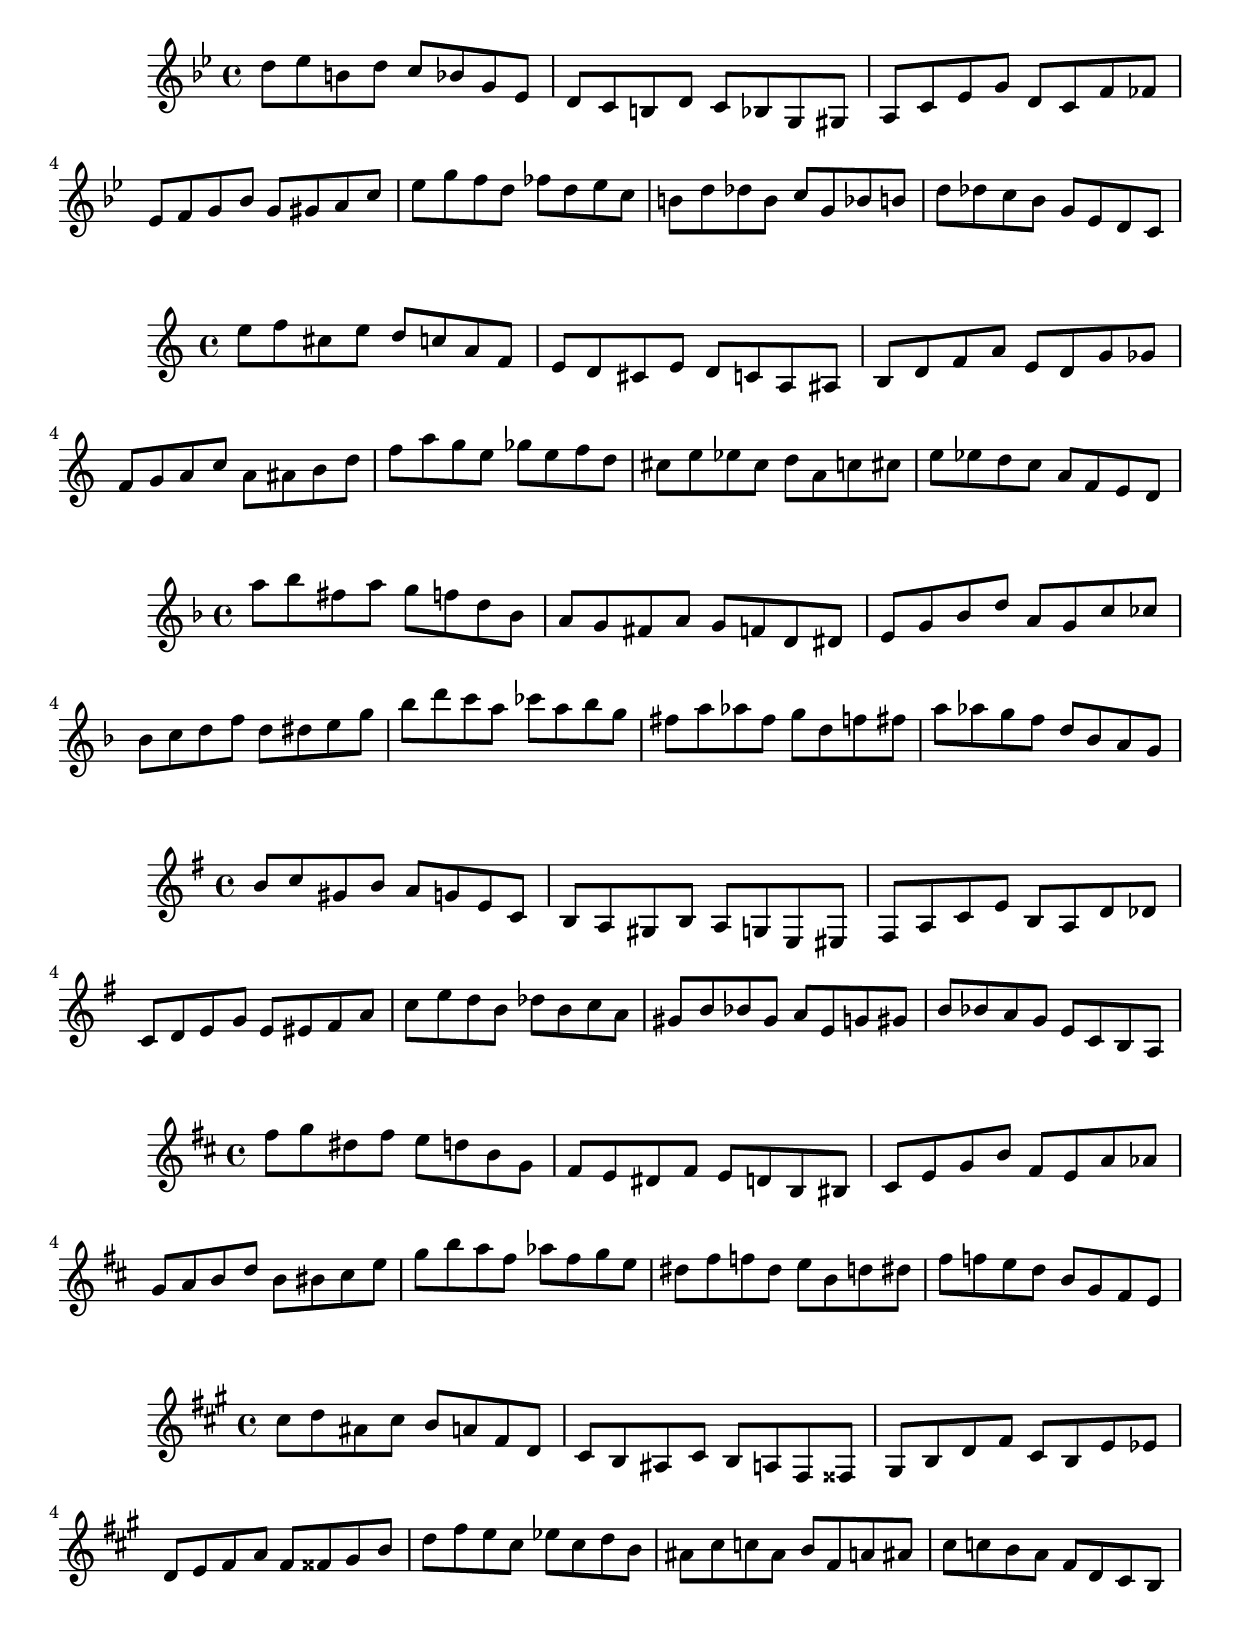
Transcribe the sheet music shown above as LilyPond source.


\relative c'' {
  \clef treble
  \time 4/4
  \key bes \major

d8 es b d c bes g es
d c b d c bes g gis
a c ees g d c f fes
ees f g bes g gis a c
es g f d fes d es c
b d des b c g bes b
d des c bes g es d c


}

\relative c'' {
  \clef treble
  \time 4/4
  \transpose bes c' {
    \relative c'' {
      \key bes \major

d8 es b d c bes g es
d c b d c bes g gis
a c ees g d c f fes
ees f g bes g gis a c
es g f d fes d es c
b d des b c g bes b
d des c bes g es d c


    }
  }
}


\relative c'' {
  \clef treble
  \time 4/4
  \transpose bes f'' {
    \relative c' {
      \key bes \major

d8 es b d c bes g es
d c b d c bes g gis
a c ees g d c f fes
ees f g bes g gis a c
es g f d fes d es c
b d des b c g bes b
d des c bes g es d c


    }
  }
}

\relative c'' {
  \clef treble
  \time 4/4
  \transpose bes g' {
    \relative c' {
      \key bes \major

d8 es b d c bes g es
d c b d c bes g gis
a c ees g d c f fes
ees f g bes g gis a c
es g f d fes d es c
b d des b c g bes b
d des c bes g es d c


    }
  }
}

\relative c'' {
  \clef treble
  \time 4/4
  \transpose bes d' {
    \relative c'' {
      \key bes \major

d8 es b d c bes g es
d c b d c bes g gis
a c ees g d c f fes
ees f g bes g gis a c
es g f d fes d es c
b d des b c g bes b
d des c bes g es d c


    }
  }
}

\relative c'' {
  \clef treble
  \time 4/4
  \transpose bes a' {
    \relative c' {
      \key bes \major

d8 es b d c bes g es
d c b d c bes g gis
a c ees g d c f fes
ees f g bes g gis a c
es g f d fes d es c
b d des b c g bes b
d des c bes g es d c


    }
  }
}

\midi {
    \tempo 4 = 72
  }

